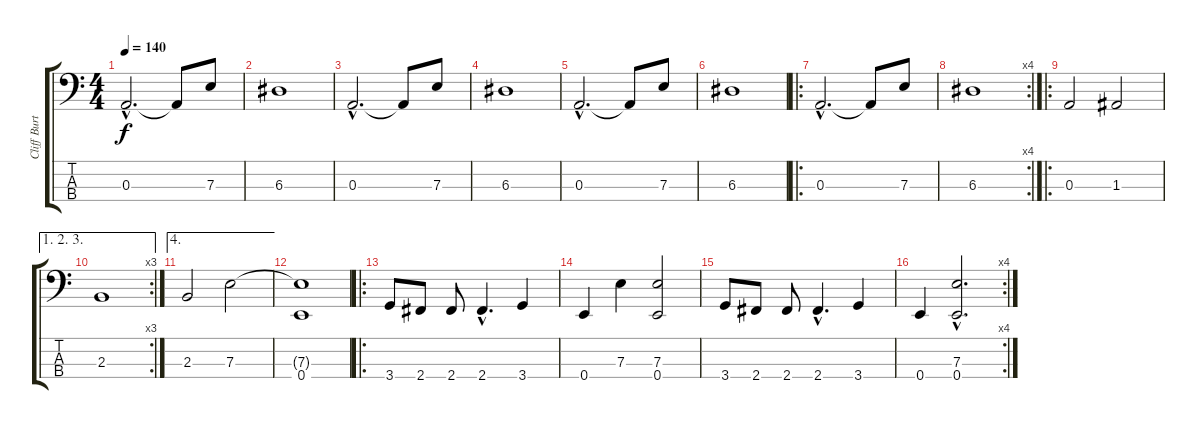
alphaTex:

\track ("Cliff Burton (Bass)" "Cliff Burt") {instrument electricbassfinger}
\staff {score tabs}
\tuning (G2 D2 A1 E1) {hide}
\ts (4 4)
\tempo 140
\clef f4
\ks c
0.3{hac}.2{d dy f} 0.3{t}.8 7.3.8 |
6.3.1 |
0.3{hac}.2{d} 0.3{t}.8 7.3.8 |
6.3.1 |
0.3{hac}.2{d} 0.3{t}.8 7.3.8 |
6.3.1 |
\ro
0.3{hac}.2{d} 0.3{t}.8 7.3.8 |
\rc 4
6.3.1 |
\ro
0.3.2 1.3.2 |
\ae (1 2 3)
\rc 3
2.3.1 |
\ae 4
2.3.2 7.3.2 |
(7.3{t} 0.4).1 |
\ro
3.4.8 2.4.8 2.4.8 2.4{hac}.4{d} 3.4.4 |
0.4.4 7.3.4 (7.3 0.4).2 |
3.4.8 2.4.8 2.4.8 2.4{hac}.4{d} 3.4.4 |
\rc 4
0.4.4 (7.3{hac} 0.4{hac}).2{d}
